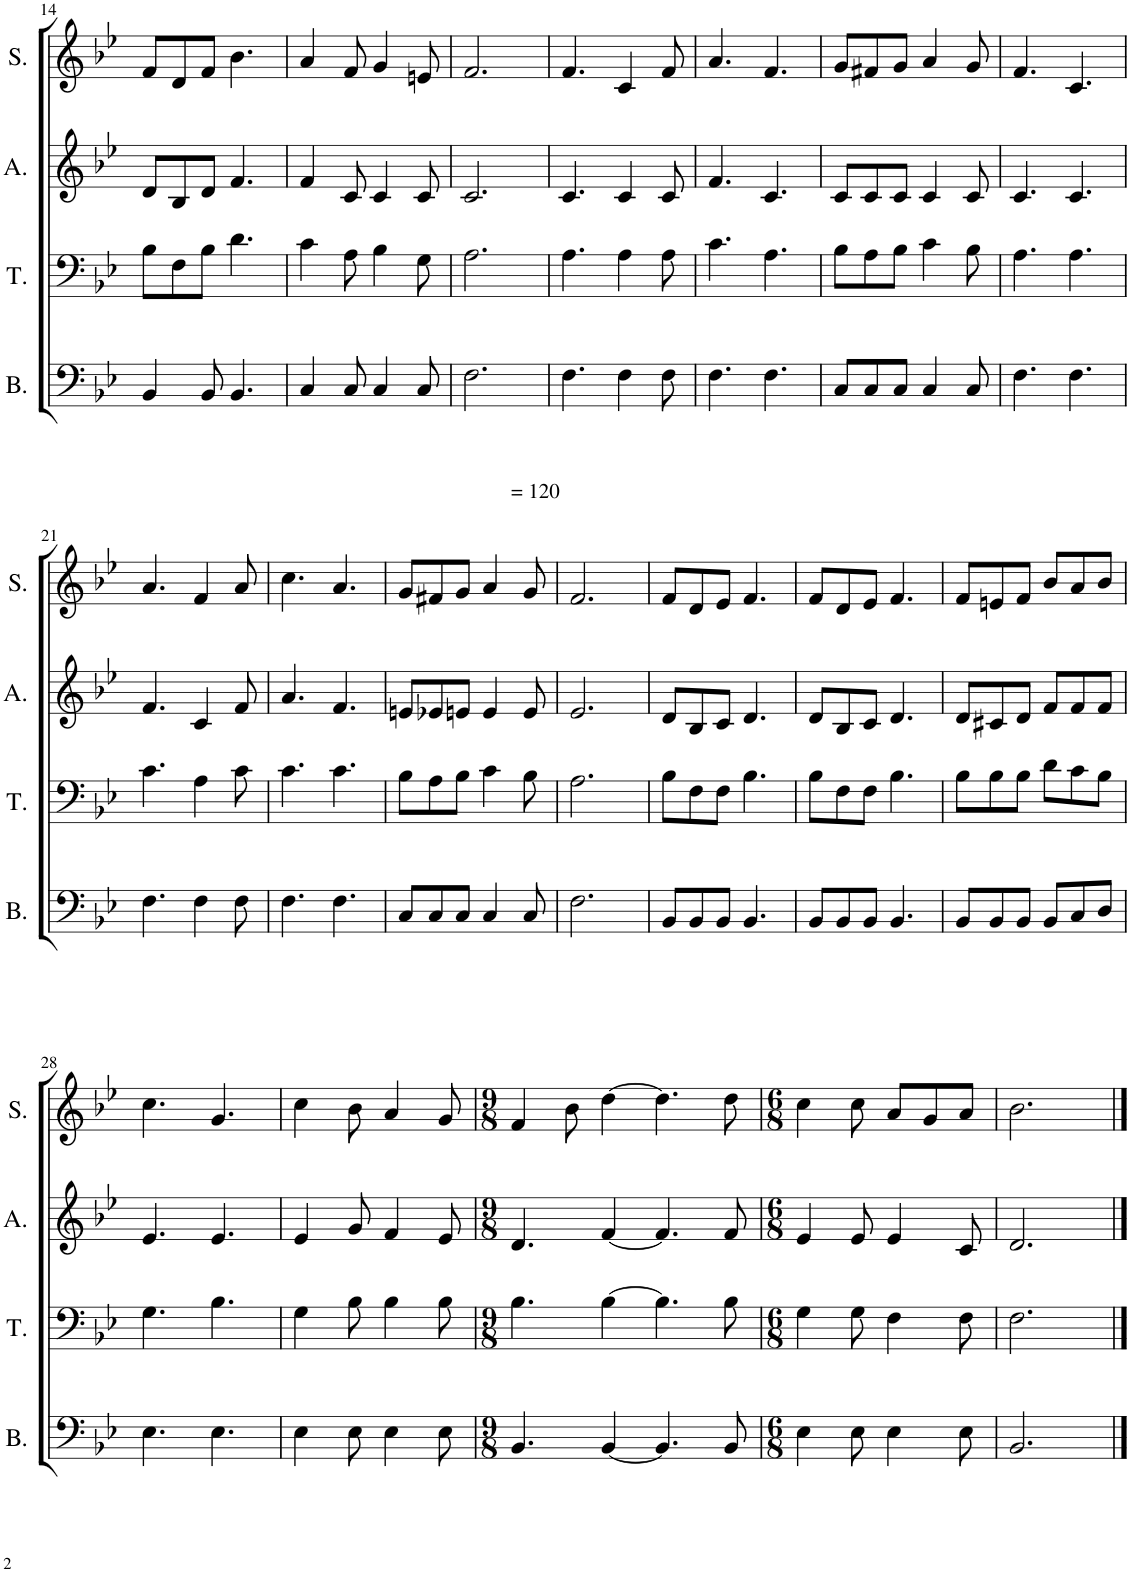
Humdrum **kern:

**kern	**kern	**kern	**kern
*part4	*part3	*part2	*part1
*staff4	*staff3	*staff2	*staff1
*I"Bass	*I"Tenor	*I"Alto	*I"Soprano
*I'B.	*I'T.	*I'A.	*I'S.
!!LO:PB:g=z
*clefF4	*clefF4	*clefG2	*clefG2
*k[b-e-]	*k[b-e-]	*k[b-e-]	*k[b-e-]
*M6/8	*M6/8	*M6/8	*M6/8
=14	=14	=14	=14
4BB-/	8B-\L	8d/L	8f/L
.	8F\	8B-/	8d/
8BB-/	8B-\J	8d/J	8f/J
4.BB-/	4.d\	4.f/	4.b-\
=15	=15	=15	=15
4C/	4c\	4f/	4a/
8C/	8A\	8c/	8f/
4C/	4B-\	4c/	4g/
8C/	8G\	8c/	8en/
=16	=16	=16	=16
2.F\	2.A\	2.c/	2.f/
=17	=17	=17	=17
4.F\	4.A\	4.c/	4.f/
4F\	4A\	4c/	4c/
8F\	8A\	8c/	8f/
=18	=18	=18	=18
4.F\	4.c\	4.f/	4.a/
4.F\	4.A\	4.c/	4.f/
=19	=19	=19	=19
8C/L	8B-\L	8c/L	8g/L
8C/	8A\	8c/	8f#X/
8C/J	8B-\J	8c/J	8g/J
4C/	4c\	4c/	4a/
8C/	8B-\	8c/	8g/
=20	=20	=20	=20
4.F\	4.A\	4.c/	4.f/
4.F\	4.A\	4.c/	4.c/
!!LO:LB:g=z
=21	=21	=21	=21
4.F\	4.c\	4.f/	4.a/
4F\	4A\	4c/	4f/
8F\	8c\	8f/	8a/
=22	=22	=22	=22
4.F\	4.c\	4.a/	4.cc\
4.F\	4.c\	4.f/	4.a/
=23	=23	=23	=23
8C/L	8B-\L	8en/L	8g/L
8C/	8A\	8e-X/	8f#X/
8C/J	8B-\J	8en/J	8g/J
4C/	4c\	4e/	4a/
8C/	8B-\	8e/	8g/
=24	=24	=24	=24
2.F\	2.A\	2.e-/	2.f/
=25	=25	=25	=25
!	!	!	!LO:TX:a:t== 120
8BB-/L	8B-\L	8d/L	8f/L
8BB-/	8F\	8B-/	8d/
8BB-/J	8F\J	8c/J	8e-/J
4.BB-/	4.B-\	4.d/	4.f/
=26	=26	=26	=26
8BB-/L	8B-\L	8d/L	8f/L
8BB-/	8F\	8B-/	8d/
8BB-/J	8F\J	8c/J	8e-/J
4.BB-/	4.B-\	4.d/	4.f/
=27	=27	=27	=27
8BB-/L	8B-\L	8d/L	8f/L
8BB-/	8B-\	8c#X/	8en/
8BB-/J	8B-\J	8d/J	8f/J
8BB-/L	8d\L	8f/L	8b-/L
8C/	8c\	8f/	8a/
8D/J	8B-\J	8f/J	8b-/J
!!LO:LB:g=z
=28	=28	=28	=28
4.E-\	4.G\	4.e-/	4.cc\
4.E-\	4.B-\	4.e-/	4.g/
=29	=29	=29	=29
4E-\	4G\	4e-/	4cc\
8E-\	8B-\	8g/	8b-\
4E-\	4B-\	4f/	4a/
8E-\	8B-\	8e-/	8g/
=30	=30	=30	=30
*M9/8	*M9/8	*M9/8	*M9/8
4.BB-/	4.B-\	4.d/	4f/
.	.	.	8b-\
[4BB-/	[4B-\	[4f/	[4dd\
4.BB-/]	4.B-\]	4.f/]	4.dd\]
8BB-/	8B-\	8f/	8dd\
=31	=31	=31	=31
*M6/8	*M6/8	*M6/8	*M6/8
4E-\	4G\	4e-/	4cc\
8E-\	8G\	8e-/	8cc\
4E-\	4F\	4e-/	8a/L
.	.	.	8g/
8E-\	8F\	8c/	8a/J
=32	=32	=32	=32
2.BB-/	2.F\	2.d/	2.b-\
==	==	==	==
*-	*-	*-	*-
